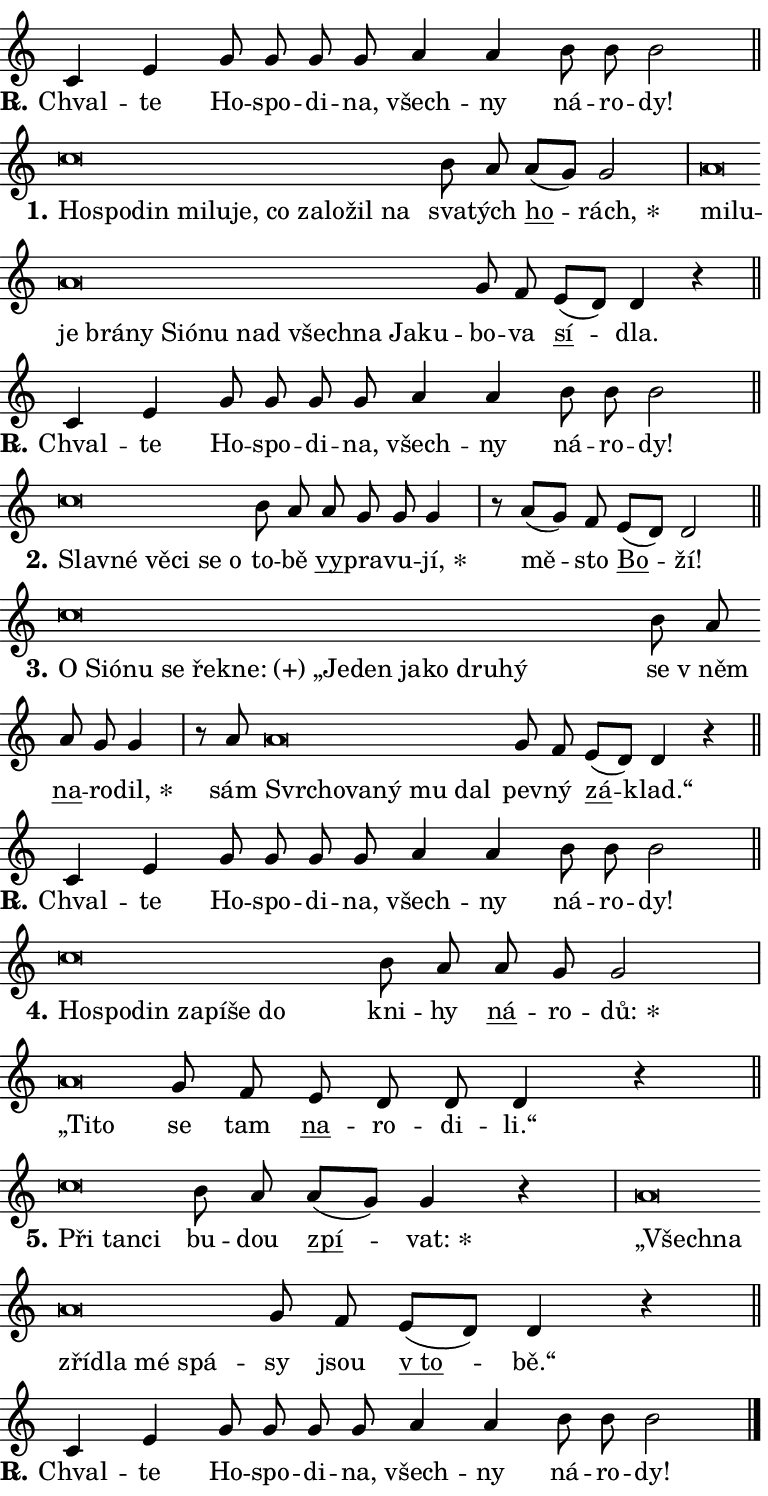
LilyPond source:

\version "2.24.0"
\header { tagline = "" }
\paper {
  indent = 0\cm
  top-margin = 0\cm
  right-margin = 0.13\cm % to fit lyric hyphens
  bottom-margin = 0\cm
  left-margin = 0\cm
  paper-width = 13\cm
  page-breaking = #ly:one-page-breaking
  system-system-spacing.basic-distance = #11
  score-system-spacing.basic-distance = #11
  ragged-last = ##f
}


%% Author: Thomas Morley
%% https://lists.gnu.org/archive/html/lilypond-user/2020-05/msg00002.html
#(define (line-position grob)
"Returns position of @var[grob} in current system:
   @code{'start}, if at first time-step
   @code{'end}, if at last time-step
   @code{'middle} otherwise
"
  (let* ((col (ly:item-get-column grob))
         (ln (ly:grob-object col 'left-neighbor))
         (rn (ly:grob-object col 'right-neighbor))
         (col-to-check-left (if (ly:grob? ln) ln col))
         (col-to-check-right (if (ly:grob? rn) rn col))
         (break-dir-left
           (and
             (ly:grob-property col-to-check-left 'non-musical #f)
             (ly:item-break-dir col-to-check-left)))
         (break-dir-right
           (and
             (ly:grob-property col-to-check-right 'non-musical #f)
             (ly:item-break-dir col-to-check-right))))
        (cond ((eqv? 1 break-dir-left) 'start)
              ((eqv? -1 break-dir-right) 'end)
              (else 'middle))))

#(define (tranparent-at-line-position vctor)
  (lambda (grob)
  "Relying on @code{line-position} select the relevant enry from @var{vctor}.
Used to determine transparency,"
    (case (line-position grob)
      ((end) (not (vector-ref vctor 0)))
      ((middle) (not (vector-ref vctor 1)))
      ((start) (not (vector-ref vctor 2))))))

noteHeadBreakVisibility =
#(define-music-function (break-visibility)(vector?)
"Makes @code{NoteHead}s transparent relying on @var{break-visibility}"
#{
  \override NoteHead.transparent =
    #(tranparent-at-line-position break-visibility)
#})

#(define delete-ledgers-for-transparent-note-heads
  (lambda (grob)
    "Reads whether a @code{NoteHead} is transparent.
If so this @code{NoteHead} is removed from @code{'note-heads} from
@var{grob}, which is supposed to be @code{LedgerLineSpanner}.
As a result ledgers are not printed for this @code{NoteHead}"
    (let* ((nhds-array (ly:grob-object grob 'note-heads))
           (nhds-list
             (if (ly:grob-array? nhds-array)
                 (ly:grob-array->list nhds-array)
                 '()))
           ;; Relies on the transparent-property being done before
           ;; Staff.LedgerLineSpanner.after-line-breaking is executed.
           ;; This is fragile ...
           (to-keep
             (remove
               (lambda (nhd)
                 (ly:grob-property nhd 'transparent #f))
               nhds-list)))
      ;; TODO find a better method to iterate over grob-arrays, similiar
      ;; to filter/remove etc for lists
      ;; For now rebuilt from scratch
      (set! (ly:grob-object grob 'note-heads)  '())
      (for-each
        (lambda (nhd)
          (ly:pointer-group-interface::add-grob grob 'note-heads nhd))
        to-keep))))

squashNotes = {
  \override NoteHead.X-extent = #'(-0.2 . 0.2)
  \override NoteHead.Y-extent = #'(-0.75 . 0)
  \override NoteHead.stencil =
    #(lambda (grob)
       (let ((pos (ly:grob-property grob 'staff-position)))
         (begin
           (if (< pos -7) (display "ERROR: Lower brevis then expected\n") (display ""))
           (if (<= pos -6) ly:text-interface::print ly:note-head::print))))
}
unSquashNotes = {
  \revert NoteHead.X-extent
  \revert NoteHead.Y-extent
  \revert NoteHead.stencil
}

hideNotes = \noteHeadBreakVisibility #begin-of-line-visible
unHideNotes = \noteHeadBreakVisibility #all-visible

% work-around for resetting accidentals
% https://lilypond.org/doc/v2.23/Documentation/notation/displaying-rhythms#unmetered-music
cadenzaMeasure = {
  \cadenzaOff
  \partial 1024 s1024
  \cadenzaOn
}

#(define-markup-command (accent layout props text) (markup?)
  "Underline accented syllable"
  (interpret-markup layout props
    #{\markup \override #'(offset . 4.3) \underline { #text }#}))

responsum = \markup \concat {
  "R" \hspace #-1.05 \path #0.1 #'((moveto 0 0.07) (lineto 0.9 0.8)) \hspace #0.05 "."
}

spaceSize = #0.6828661417322834 % exact space size for TeX Gyre Schola

\layout {
  \context {
    \Staff
    \remove "Time_signature_engraver"
    \override LedgerLineSpanner.after-line-breaking = #delete-ledgers-for-transparent-note-heads
  }
  \context {
    \Lyrics {
      \override LyricSpace.minimum-distance = \spaceSize
      \override LyricText.font-name = #"TeX Gyre Schola"
      \override LyricText.font-size = 1
      \override StanzaNumber.font-name = #"TeX Gyre Schola Bold"
      \override StanzaNumber.font-size = 1
    }
  }
  \context {
    \Score 
    \override NoteHead.text =
      #(lambda (grob) 
        (let ((pos (ly:grob-property grob 'staff-position)))
          #{\markup {
            \combine
              \halign #-0.55 \raise #(if (= pos -6) 0 0.5) \override #'(thickness . 2) \draw-line #'(3.2 . 0)
              \musicglyph "noteheads.sM1"
          }#}))
  }
}

% magnetic-lyrics.ily
%
%   written by
%     Jean Abou Samra <jean@abou-samra.fr>
%     Werner Lemberg <wl@gnu.org>
%
%   adapted by
%     Jiri Hon <jiri.hon@gmail.com>
%
% Version 2022-Apr-15

% https://www.mail-archive.com/lilypond-user@gnu.org/msg149350.html

#(define (Left_hyphen_pointer_engraver context)
   "Collect syllable-hyphen-syllable occurrences in lyrics and store
them in properties.  This engraver only looks to the left.  For
example, if the lyrics input is @code{foo -- bar}, it does the
following.

@itemize @bullet
@item
Set the @code{text} property of the @code{LyricHyphen} grob between
@q{foo} and @q{bar} to @code{foo}.

@item
Set the @code{left-hyphen} property of the @code{LyricText} grob with
text @q{foo} to the @code{LyricHyphen} grob between @q{foo} and
@q{bar}.
@end itemize

Use this auxiliary engraver in combination with the
@code{lyric-@/text::@/apply-@/magnetic-@/offset!} hook."
   (let ((hyphen #f)
         (text #f))
     (make-engraver
      (acknowledgers
       ((lyric-syllable-interface engraver grob source-engraver)
        (set! text grob)))
      (end-acknowledgers
       ((lyric-hyphen-interface engraver grob source-engraver)
        ;(when (not (grob::has-interface grob 'lyric-space-interface))
          (set! hyphen grob)));)
      ((stop-translation-timestep engraver)
       (when (and text hyphen)
         (ly:grob-set-object! text 'left-hyphen hyphen))
       (set! text #f)
       (set! hyphen #f)))))

#(define (lyric-text::apply-magnetic-offset! grob)
   "If the space between two syllables is less than the value in
property @code{LyricText@/.details@/.squash-threshold}, move the right
syllable to the left so that it gets concatenated with the left
syllable.

Use this function as a hook for
@code{LyricText@/.after-@/line-@/breaking} if the
@code{Left_@/hyphen_@/pointer_@/engraver} is active."
   (let ((hyphen (ly:grob-object grob 'left-hyphen #f)))
     (when hyphen
       (let ((left-text (ly:spanner-bound hyphen LEFT)))
         (when (grob::has-interface left-text 'lyric-syllable-interface)
           (let* ((common (ly:grob-common-refpoint grob left-text X))
                  (this-x-ext (ly:grob-extent grob common X))
                  (left-x-ext
                   (begin
                     ;; Trigger magnetism for left-text.
                     (ly:grob-property left-text 'after-line-breaking)
                     (ly:grob-extent left-text common X)))
                  ;; `delta` is the gap width between two syllables.
                  (delta (- (interval-start this-x-ext)
                            (interval-end left-x-ext)))
                  (details (ly:grob-property grob 'details))
                  (threshold (assoc-get 'squash-threshold details 0.2)))
             (when (< delta threshold)
               (let* (;; We have to manipulate the input text so that
                      ;; ligatures crossing syllable boundaries are not
                      ;; disabled.  For languages based on the Latin
                      ;; script this is essentially a beautification.
                      ;; However, for non-Western scripts it can be a
                      ;; necessity.
                      (lt (ly:grob-property left-text 'text))
                      (rt (ly:grob-property grob 'text))
                      (is-space (grob::has-interface hyphen 'lyric-space-interface))
                      (space (if is-space " " ""))
                      (extra-delta (if is-space spaceSize 0))
                      ;; Append new syllable.
                      (ltrt-space (if (and (string? lt) (string? rt))
                                (string-append lt space rt)
                                (make-concat-markup (list lt space rt))))
                      ;; Right-align `ltrt` to the right side.
                      (ltrt-space-markup (grob-interpret-markup
                               grob
                               (make-translate-markup
                                (cons (interval-length this-x-ext) 0)
                                (make-right-align-markup ltrt-space)))))
                 (begin
                   ;; Don't print `left-text`.
                   (ly:grob-set-property! left-text 'stencil #f)
                   ;; Set text and stencil (which holds all collected
                   ;; syllables so far) and shift it to the left.
                   (ly:grob-set-property! grob 'text ltrt-space)
                   (ly:grob-set-property! grob 'stencil ltrt-space-markup)
                   (ly:grob-translate-axis! grob (- (- delta extra-delta)) X))))))))))


#(define (lyric-hyphen::displace-bounds-first grob)
   ;; Make very sure this callback isn't triggered too early.
   (let ((left (ly:spanner-bound grob LEFT))
         (right (ly:spanner-bound grob RIGHT)))
     (ly:grob-property left 'after-line-breaking)
     (ly:grob-property right 'after-line-breaking)
     (ly:lyric-hyphen::print grob)))

squashThreshold = #0.4

\layout {
  \context {
    \Lyrics
    \consists #Left_hyphen_pointer_engraver
    \override LyricText.after-line-breaking =
      #lyric-text::apply-magnetic-offset!
    \override LyricHyphen.stencil = #lyric-hyphen::displace-bounds-first
    \override LyricText.details.squash-threshold = \squashThreshold
    \override LyricHyphen.minimum-distance = 0
    \override LyricHyphen.minimum-length = \squashThreshold
  }
}

squashText = \override LyricText.details.squash-threshold = 9999
unSquashText = \override LyricText.details.squash-threshold = \squashThreshold

leftText = \override LyricText.self-alignment-X = #LEFT
unLeftText = \revert LyricText.self-alignment-X

starOffset = #(lambda (grob) 
                (let ((x_offset (ly:self-alignment-interface::aligned-on-x-parent grob)))
                  (if (= x_offset 0) 0 (+ x_offset 1.2))))

star = #(define-music-function (syllable)(string?)
"Append star separator at the end of a syllable"
#{
  \once \override LyricText.X-offset = #starOffset
  \lyricmode { \markup {
    #syllable
    \override #'((font-name . "TeX Gyre Schola Bold")) \hspace #0.2 \lower #0.65 \larger "*"
  } }
#})

starAccent = #(define-music-function (syllable)(string?)
"Append star separator at the end of a syllable and make accent"
#{
  \once \override LyricText.X-offset = #starOffset
  \lyricmode { \markup {
    \accent #syllable
    \override #'((font-name . "TeX Gyre Schola Bold")) \hspace #0.2 \lower #0.65 \larger "*"
  } }
#})

breath = #(define-music-function (syllable)(string?)
"Append breathing indicator at the end of a syllable"
#{
  \lyricmode { \markup { #syllable "+" } }
#})

optionalBreath = #(define-music-function (syllable)(string?)
"Append optional breathing indicator at the end of a syllable"
#{
  \lyricmode { \markup { #syllable "(+)" } }
#})


\score {
    <<
        \new Voice = "melody" { \cadenzaOn \key c \major \relative { c'4 e g8 g g g \bar "" a4 a b8 b b2 \cadenzaMeasure \bar "||" \break } }
        \new Lyrics \lyricsto "melody" { \lyricmode { \set stanza = \responsum
Chval -- te Ho -- spo -- di -- na, všech -- ny ná -- ro -- dy! } }
    >>
    \layout {}
}

\score {
    <<
        \new Voice = "melody" { \cadenzaOn \key c \major \relative { \squashNotes c''\breve*1/16 \hideNotes \breve*1/16 \bar "" \breve*1/16 \bar "" \breve*1/16 \bar "" \breve*1/16 \bar "" \breve*1/16 \bar "" \breve*1/16 \bar "" \breve*1/16 \bar "" \breve*1/16 \bar "" \breve*1/16 \breve*1/16 \bar "" \unHideNotes \unSquashNotes b8 a \bar "" a[( g)] g2 \cadenzaMeasure \bar "|" \squashNotes a\breve*1/16 \hideNotes \breve*1/16 \bar "" \breve*1/16 \bar "" \breve*1/16 \bar "" \breve*1/16 \bar "" \breve*1/16 \bar "" \breve*1/16 \bar "" \breve*1/16 \bar "" \breve*1/16 \bar "" \breve*1/16 \bar "" \breve*1/16 \bar "" \breve*1/16 \breve*1/16 \bar "" \unHideNotes \unSquashNotes g8 f \bar "" e[( d)] d4 r \cadenzaMeasure \bar "||" \break } }
        \new Lyrics \lyricsto "melody" { \lyricmode { \set stanza = "1."
\leftText Ho -- \squashText spo -- din mi -- lu -- je, co za -- lo -- žil na \unLeftText \unSquashText sva -- tých \markup \accent ho -- \star rách, \leftText mi -- \squashText lu -- je brá -- ny Si -- ó -- nu nad všech -- na Ja -- ku -- \unLeftText \unSquashText bo -- va \markup \accent sí -- dla. } }
    >>
    \layout {}
}

\score {
    <<
        \new Voice = "melody" { \cadenzaOn \key c \major \relative { c'4 e g8 g g g \bar "" a4 a b8 b b2 \cadenzaMeasure \bar "||" \break } }
        \new Lyrics \lyricsto "melody" { \lyricmode { \set stanza = \responsum
Chval -- te Ho -- spo -- di -- na, všech -- ny ná -- ro -- dy! } }
    >>
    \layout {}
}

\score {
    <<
        \new Voice = "melody" { \cadenzaOn \key c \major \relative { \squashNotes c''\breve*1/16 \hideNotes \breve*1/16 \bar "" \breve*1/16 \bar "" \breve*1/16 \bar "" \breve*1/16 \breve*1/16 \bar "" \unHideNotes \unSquashNotes b8 a \bar "" a g g g4 \cadenzaMeasure \bar "|" r8 a[( g)] f \bar "" e[( d)] d2 \cadenzaMeasure \bar "||" \break } }
        \new Lyrics \lyricsto "melody" { \lyricmode { \set stanza = "2."
\leftText Slav -- \squashText né vě -- ci se o \unLeftText \unSquashText to -- bě \markup \accent vy -- pra -- vu -- \star jí, mě -- sto \markup \accent Bo -- ží! } }
    >>
    \layout {}
}

\score {
    <<
        \new Voice = "melody" { \cadenzaOn \key c \major \relative { \squashNotes c''\breve*1/16 \hideNotes \breve*1/16 \bar "" \breve*1/16 \bar "" \breve*1/16 \bar "" \breve*1/16 \bar "" \breve*1/16 \bar "" \breve*1/16 \bar "" \breve*1/16 \bar "" \breve*1/16 \bar "" \breve*1/16 \bar "" \breve*1/16 \bar "" \breve*1/16 \breve*1/16 \bar "" \unHideNotes \unSquashNotes b8 a \bar "" a g g4 \cadenzaMeasure \bar "|" r8 a8 \squashNotes a\breve*1/16 \hideNotes \breve*1/16 \bar "" \breve*1/16 \bar "" \breve*1/16 \bar "" \breve*1/16 \breve*1/16 \bar "" \unHideNotes \unSquashNotes g8 f \bar "" e[( d)] d4 r \cadenzaMeasure \bar "||" \break } }
        \new Lyrics \lyricsto "melody" { \lyricmode { \set stanza = "3."
\leftText O \squashText Si -- ó -- nu se řek -- \optionalBreath ne: „Je -- den ja -- ko dru -- hý \unLeftText \unSquashText se "v něm" \markup \accent na -- ro -- \star dil, sám \leftText Svr -- \squashText cho -- va -- ný mu dal \unLeftText \unSquashText pev -- ný \markup \accent zá -- klad.“ } }
    >>
    \layout {}
}

\score {
    <<
        \new Voice = "melody" { \cadenzaOn \key c \major \relative { c'4 e g8 g g g \bar "" a4 a b8 b b2 \cadenzaMeasure \bar "||" \break } }
        \new Lyrics \lyricsto "melody" { \lyricmode { \set stanza = \responsum
Chval -- te Ho -- spo -- di -- na, všech -- ny ná -- ro -- dy! } }
    >>
    \layout {}
}

\score {
    <<
        \new Voice = "melody" { \cadenzaOn \key c \major \relative { \squashNotes c''\breve*1/16 \hideNotes \breve*1/16 \bar "" \breve*1/16 \bar "" \breve*1/16 \bar "" \breve*1/16 \bar "" \breve*1/16 \breve*1/16 \bar "" \unHideNotes \unSquashNotes b8 a \bar "" a g g2 \cadenzaMeasure \bar "|" \squashNotes a\breve*1/16 \hideNotes \breve*1/16 \bar "" \unHideNotes \unSquashNotes g8 f \bar "" e d d d4 r \cadenzaMeasure \bar "||" \break } }
        \new Lyrics \lyricsto "melody" { \lyricmode { \set stanza = "4."
\leftText Ho -- \squashText spo -- din za -- pí -- še do \unLeftText \unSquashText kni -- hy \markup \accent ná -- ro -- \star dů: \leftText „Ti -- \squashText to \unLeftText \unSquashText se tam \markup \accent na -- ro -- di -- li.“ } }
    >>
    \layout {}
}

\score {
    <<
        \new Voice = "melody" { \cadenzaOn \key c \major \relative { \squashNotes c''\breve*1/16 \hideNotes \breve*1/16 \breve*1/16 \bar "" \unHideNotes \unSquashNotes b8 a \bar "" a[( g)] g4 r \cadenzaMeasure \bar "|" \squashNotes a\breve*1/16 \hideNotes \breve*1/16 \bar "" \breve*1/16 \bar "" \breve*1/16 \bar "" \breve*1/16 \breve*1/16 \bar "" \unHideNotes \unSquashNotes g8 f \bar "" e[( d)] d4 r \cadenzaMeasure \bar "||" \break } }
        \new Lyrics \lyricsto "melody" { \lyricmode { \set stanza = "5."
\leftText Při \squashText tan -- ci \unLeftText \unSquashText bu -- dou \markup \accent zpí -- \star vat: \leftText „Všech -- \squashText na zří -- dla mé spá -- \unLeftText \unSquashText sy jsou \markup \accent "v to" -- bě.“ } }
    >>
    \layout {}
}

\score {
    <<
        \new Voice = "melody" { \cadenzaOn \key c \major \relative { c'4 e g8 g g g \bar "" a4 a b8 b b2 \cadenzaMeasure \bar "||" \break } \bar "|." }
        \new Lyrics \lyricsto "melody" { \lyricmode { \set stanza = \responsum
Chval -- te Ho -- spo -- di -- na, všech -- ny ná -- ro -- dy! } }
    >>
    \layout {}
}
